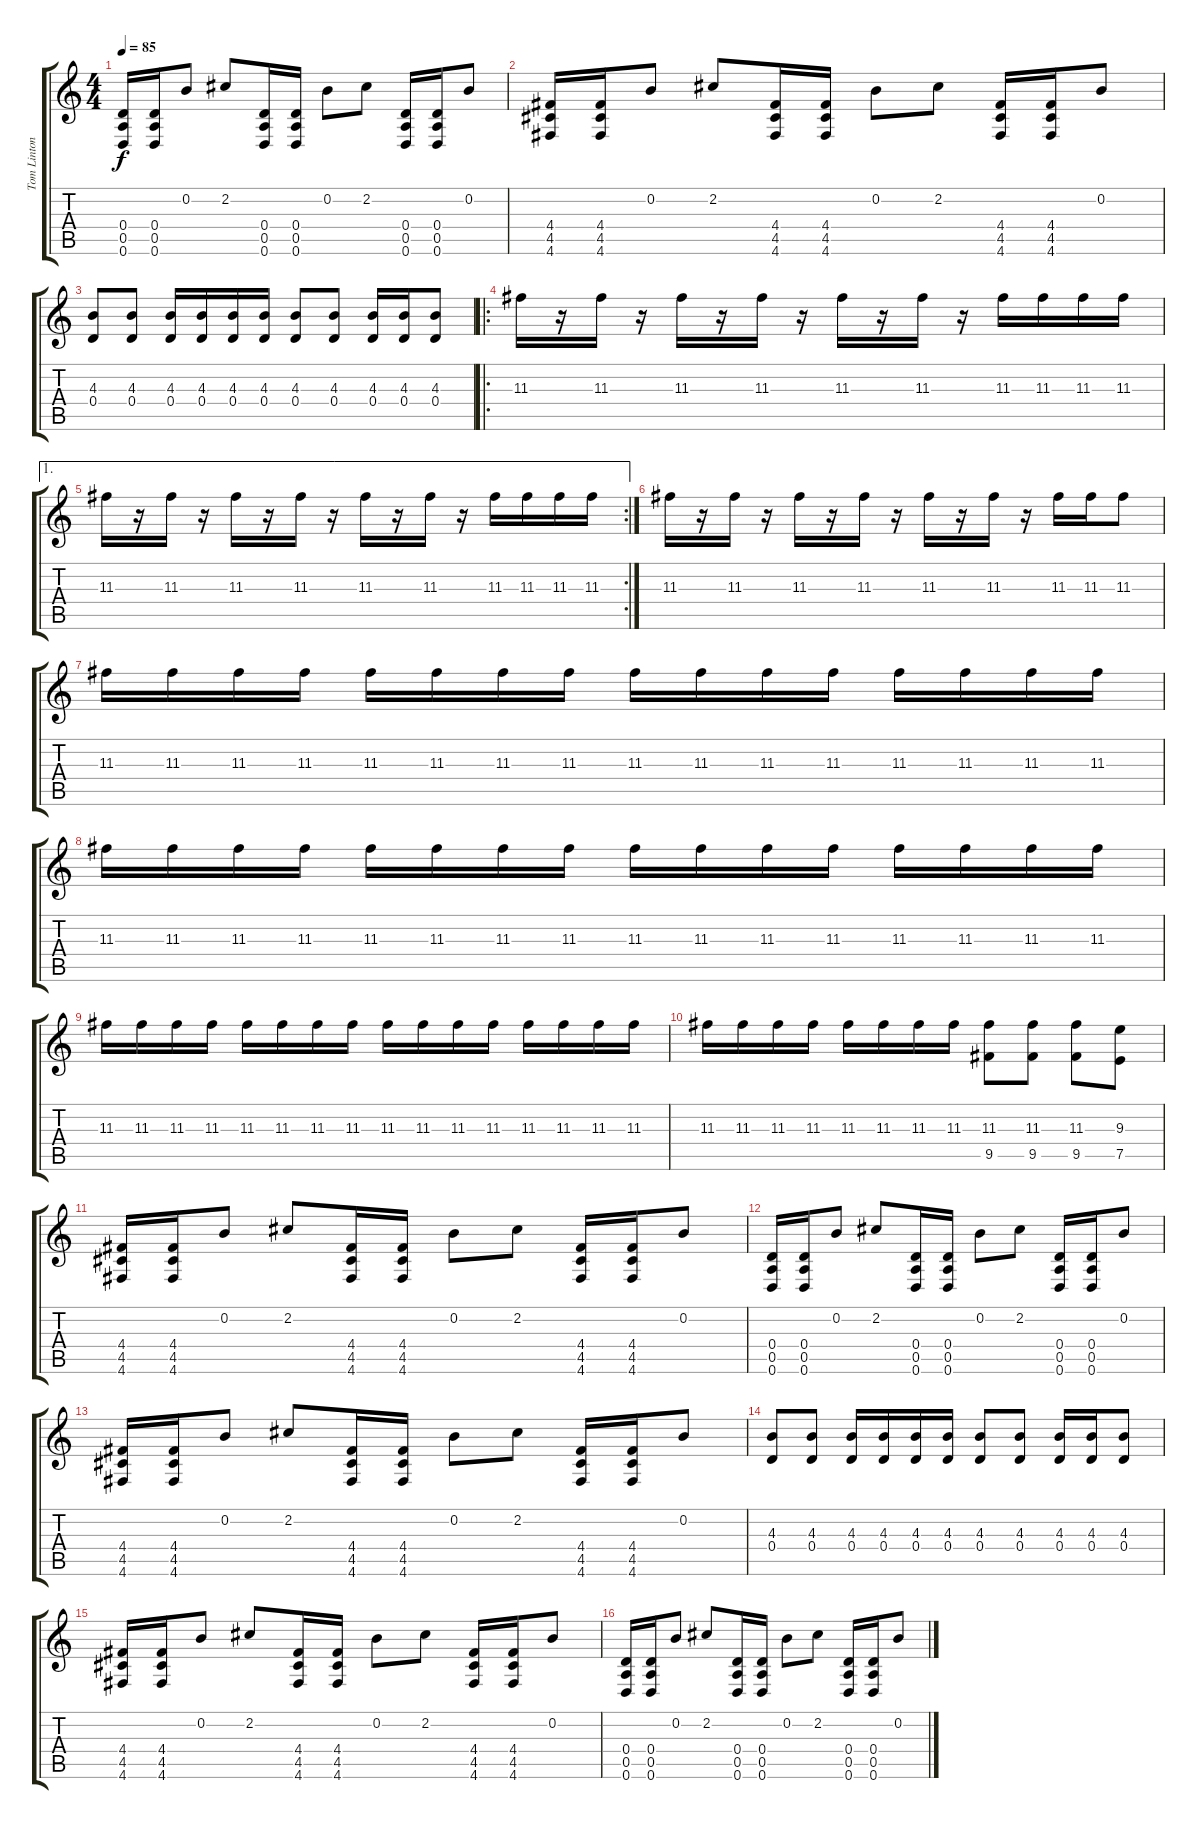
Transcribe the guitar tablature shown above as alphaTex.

\track ("Tom Linton" "Tom Linton") {instrument distortionguitar}
\staff {score tabs}
\tuning (E4 B3 G3 D3 A2 D2) {hide}
\ts (4 4)
\tempo 85
\clef g2
\ks c
(0.4 0.5 0.6).16{dy f} (0.4 0.5 0.6).16 0.2.8 2.2.8 (0.4 0.5 0.6).16 (0.4 0.5 0.6).16 0.2.8 2.2.8 (0.4 0.5 0.6).16 (0.4 0.5 0.6).16 0.2.8 |
(4.4 4.5 4.6).16 (4.4 4.5 4.6).16 0.2.8 2.2.8 (4.4 4.5 4.6).16 (4.4 4.5 4.6).16 0.2.8 2.2.8 (4.4 4.5 4.6).16 (4.4 4.5 4.6).16 0.2.8 |
(4.3 0.4).8 (4.3 0.4).8 (4.3 0.4).16 (4.3 0.4).16 (4.3 0.4).16 (4.3 0.4).16 (4.3 0.4).8 (4.3 0.4).8 (4.3 0.4).16 (4.3 0.4).16 (4.3 0.4).8 |
\ro
11.3.16 r.16 11.3.16 r.16 11.3.16 r.16 11.3.16 r.16 11.3.16 r.16 11.3.16 r.16 11.3.16 11.3.16 11.3.16 11.3.16 |
\ae 1
\rc 2
11.3.16 r.16 11.3.16 r.16 11.3.16 r.16 11.3.16 r.16 11.3.16 r.16 11.3.16 r.16 11.3.16 11.3.16 11.3.16 11.3.16 |
11.3.16 r.16 11.3.16 r.16 11.3.16 r.16 11.3.16 r.16 11.3.16 r.16 11.3.16 r.16 11.3.16 11.3.16 11.3.8 |
11.3.16 11.3.16 11.3.16 11.3.16 11.3.16 11.3.16 11.3.16 11.3.16 11.3.16 11.3.16 11.3.16 11.3.16 11.3.16 11.3.16 11.3.16 11.3.16 |
11.3.16 11.3.16 11.3.16 11.3.16 11.3.16 11.3.16 11.3.16 11.3.16 11.3.16 11.3.16 11.3.16 11.3.16 11.3.16 11.3.16 11.3.16 11.3.16 |
11.3.16 11.3.16 11.3.16 11.3.16 11.3.16 11.3.16 11.3.16 11.3.16 11.3.16 11.3.16 11.3.16 11.3.16 11.3.16 11.3.16 11.3.16 11.3.16 |
11.3.16 11.3.16 11.3.16 11.3.16 11.3.16 11.3.16 11.3.16 11.3.16 (11.3 9.5).8 (11.3 9.5).8 (11.3 9.5).8 (9.3 7.5).8 |
(4.4 4.5 4.6).16 (4.4 4.5 4.6).16 0.2.8 2.2.8 (4.4 4.5 4.6).16 (4.4 4.5 4.6).16 0.2.8 2.2.8 (4.4 4.5 4.6).16 (4.4 4.5 4.6).16 0.2.8 |
(0.4 0.5 0.6).16 (0.4 0.5 0.6).16 0.2.8 2.2.8 (0.4 0.5 0.6).16 (0.4 0.5 0.6).16 0.2.8 2.2.8 (0.4 0.5 0.6).16 (0.4 0.5 0.6).16 0.2.8 |
(4.4 4.5 4.6).16 (4.4 4.5 4.6).16 0.2.8 2.2.8 (4.4 4.5 4.6).16 (4.4 4.5 4.6).16 0.2.8 2.2.8 (4.4 4.5 4.6).16 (4.4 4.5 4.6).16 0.2.8 |
(4.3 0.4).8 (4.3 0.4).8 (4.3 0.4).16 (4.3 0.4).16 (4.3 0.4).16 (4.3 0.4).16 (4.3 0.4).8 (4.3 0.4).8 (4.3 0.4).16 (4.3 0.4).16 (4.3 0.4).8 |
(4.4 4.5 4.6).16 (4.4 4.5 4.6).16 0.2.8 2.2.8 (4.4 4.5 4.6).16 (4.4 4.5 4.6).16 0.2.8 2.2.8 (4.4 4.5 4.6).16 (4.4 4.5 4.6).16 0.2.8 |
(0.4 0.5 0.6).16 (0.4 0.5 0.6).16 0.2.8 2.2.8 (0.4 0.5 0.6).16 (0.4 0.5 0.6).16 0.2.8 2.2.8 (0.4 0.5 0.6).16 (0.4 0.5 0.6).16 0.2.8
